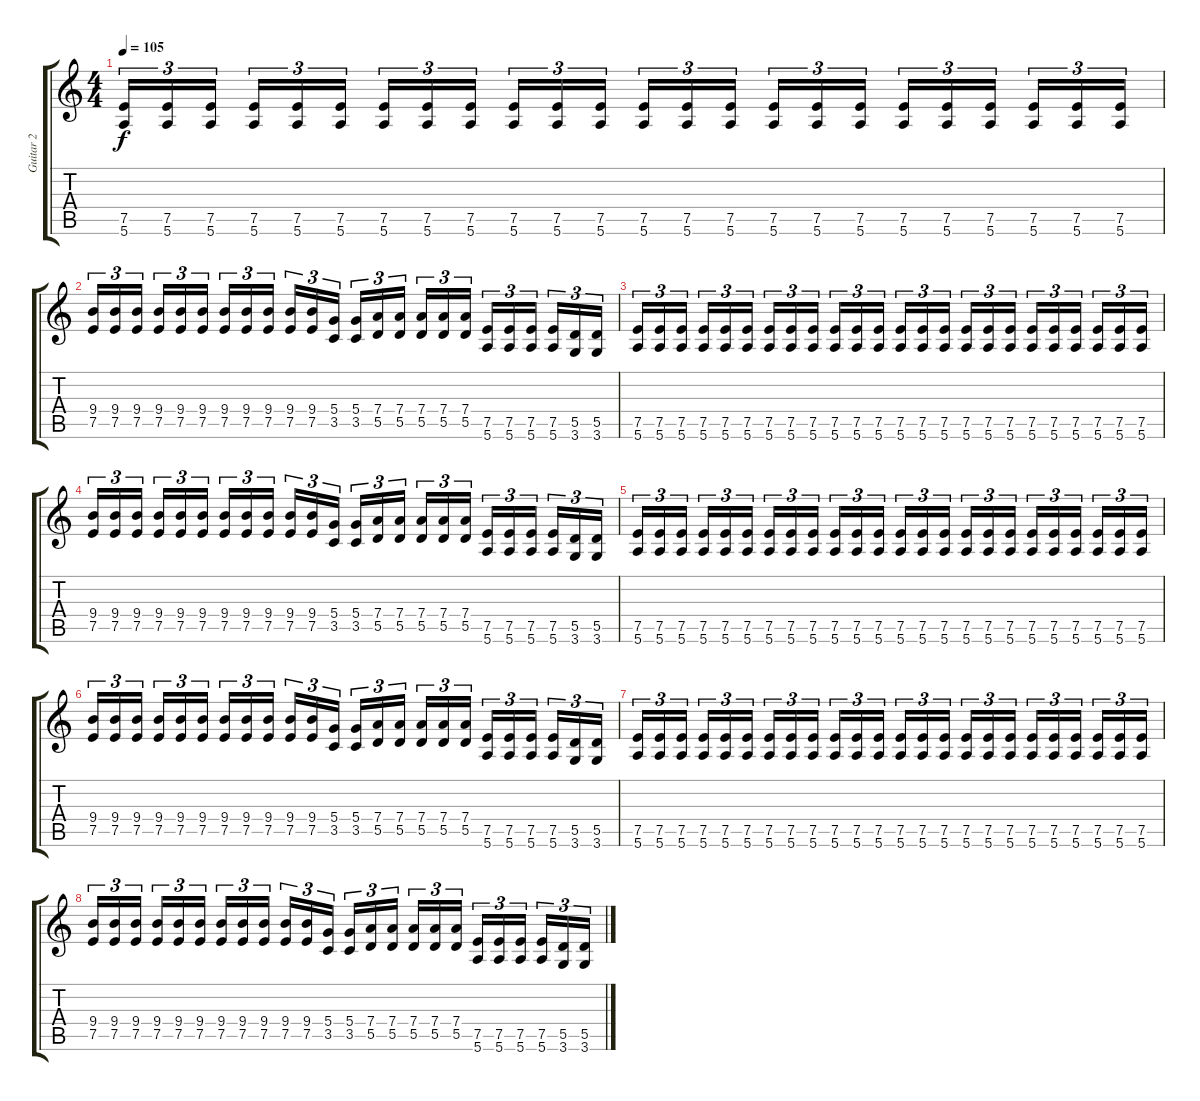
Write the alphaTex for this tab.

\track ("Guitar 2" "Guitar 2") {instrument overdrivenguitar}
\staff {score tabs}
\tuning (E4 B3 G3 D3 A2 E2) {hide}
\ts (4 4)
\tempo 105
\clef g2
\ks c
(7.5 5.6).16{tu (3 2) dy f} (7.5 5.6).16{tu (3 2)} (7.5 5.6).16{tu (3 2)} (7.5 5.6).16{tu (3 2)} (7.5 5.6).16{tu (3 2)} (7.5 5.6).16{tu (3 2)} (7.5 5.6).16{tu (3 2)} (7.5 5.6).16{tu (3 2)} (7.5 5.6).16{tu (3 2)} (7.5 5.6).16{tu (3 2)} (7.5 5.6).16{tu (3 2)} (7.5 5.6).16{tu (3 2)} (7.5 5.6).16{tu (3 2)} (7.5 5.6).16{tu (3 2)} (7.5 5.6).16{tu (3 2)} (7.5 5.6).16{tu (3 2)} (7.5 5.6).16{tu (3 2)} (7.5 5.6).16{tu (3 2)} (7.5 5.6).16{tu (3 2)} (7.5 5.6).16{tu (3 2)} (7.5 5.6).16{tu (3 2)} (7.5 5.6).16{tu (3 2)} (7.5 5.6).16{tu (3 2)} (7.5 5.6).16{tu (3 2)} |
(9.4 7.5).16{tu (3 2)} (9.4 7.5).16{tu (3 2)} (9.4 7.5).16{tu (3 2)} (9.4 7.5).16{tu (3 2)} (9.4 7.5).16{tu (3 2)} (9.4 7.5).16{tu (3 2)} (9.4 7.5).16{tu (3 2)} (9.4 7.5).16{tu (3 2)} (9.4 7.5).16{tu (3 2)} (9.4 7.5).16{tu (3 2)} (9.4 7.5).16{tu (3 2)} (5.4 3.5).16{tu (3 2)} (5.4 3.5).16{tu (3 2)} (7.4 5.5).16{tu (3 2)} (7.4 5.5).16{tu (3 2)} (7.4 5.5).16{tu (3 2)} (7.4 5.5).16{tu (3 2)} (7.4 5.5).16{tu (3 2)} (7.5 5.6).16{tu (3 2)} (7.5 5.6).16{tu (3 2)} (7.5 5.6).16{tu (3 2)} (7.5 5.6).16{tu (3 2)} (5.5 3.6).16{tu (3 2)} (5.5 3.6).16{tu (3 2)} |
(7.5 5.6).16{tu (3 2)} (7.5 5.6).16{tu (3 2)} (7.5 5.6).16{tu (3 2)} (7.5 5.6).16{tu (3 2)} (7.5 5.6).16{tu (3 2)} (7.5 5.6).16{tu (3 2)} (7.5 5.6).16{tu (3 2)} (7.5 5.6).16{tu (3 2)} (7.5 5.6).16{tu (3 2)} (7.5 5.6).16{tu (3 2)} (7.5 5.6).16{tu (3 2)} (7.5 5.6).16{tu (3 2)} (7.5 5.6).16{tu (3 2)} (7.5 5.6).16{tu (3 2)} (7.5 5.6).16{tu (3 2)} (7.5 5.6).16{tu (3 2)} (7.5 5.6).16{tu (3 2)} (7.5 5.6).16{tu (3 2)} (7.5 5.6).16{tu (3 2)} (7.5 5.6).16{tu (3 2)} (7.5 5.6).16{tu (3 2)} (7.5 5.6).16{tu (3 2)} (7.5 5.6).16{tu (3 2)} (7.5 5.6).16{tu (3 2)} |
(9.4 7.5).16{tu (3 2)} (9.4 7.5).16{tu (3 2)} (9.4 7.5).16{tu (3 2)} (9.4 7.5).16{tu (3 2)} (9.4 7.5).16{tu (3 2)} (9.4 7.5).16{tu (3 2)} (9.4 7.5).16{tu (3 2)} (9.4 7.5).16{tu (3 2)} (9.4 7.5).16{tu (3 2)} (9.4 7.5).16{tu (3 2)} (9.4 7.5).16{tu (3 2)} (5.4 3.5).16{tu (3 2)} (5.4 3.5).16{tu (3 2)} (7.4 5.5).16{tu (3 2)} (7.4 5.5).16{tu (3 2)} (7.4 5.5).16{tu (3 2)} (7.4 5.5).16{tu (3 2)} (7.4 5.5).16{tu (3 2)} (7.5 5.6).16{tu (3 2)} (7.5 5.6).16{tu (3 2)} (7.5 5.6).16{tu (3 2)} (7.5 5.6).16{tu (3 2)} (5.5 3.6).16{tu (3 2)} (5.5 3.6).16{tu (3 2)} |
(7.5 5.6).16{tu (3 2)} (7.5 5.6).16{tu (3 2)} (7.5 5.6).16{tu (3 2)} (7.5 5.6).16{tu (3 2)} (7.5 5.6).16{tu (3 2)} (7.5 5.6).16{tu (3 2)} (7.5 5.6).16{tu (3 2)} (7.5 5.6).16{tu (3 2)} (7.5 5.6).16{tu (3 2)} (7.5 5.6).16{tu (3 2)} (7.5 5.6).16{tu (3 2)} (7.5 5.6).16{tu (3 2)} (7.5 5.6).16{tu (3 2)} (7.5 5.6).16{tu (3 2)} (7.5 5.6).16{tu (3 2)} (7.5 5.6).16{tu (3 2)} (7.5 5.6).16{tu (3 2)} (7.5 5.6).16{tu (3 2)} (7.5 5.6).16{tu (3 2)} (7.5 5.6).16{tu (3 2)} (7.5 5.6).16{tu (3 2)} (7.5 5.6).16{tu (3 2)} (7.5 5.6).16{tu (3 2)} (7.5 5.6).16{tu (3 2)} |
(9.4 7.5).16{tu (3 2)} (9.4 7.5).16{tu (3 2)} (9.4 7.5).16{tu (3 2)} (9.4 7.5).16{tu (3 2)} (9.4 7.5).16{tu (3 2)} (9.4 7.5).16{tu (3 2)} (9.4 7.5).16{tu (3 2)} (9.4 7.5).16{tu (3 2)} (9.4 7.5).16{tu (3 2)} (9.4 7.5).16{tu (3 2)} (9.4 7.5).16{tu (3 2)} (5.4 3.5).16{tu (3 2)} (5.4 3.5).16{tu (3 2)} (7.4 5.5).16{tu (3 2)} (7.4 5.5).16{tu (3 2)} (7.4 5.5).16{tu (3 2)} (7.4 5.5).16{tu (3 2)} (7.4 5.5).16{tu (3 2)} (7.5 5.6).16{tu (3 2)} (7.5 5.6).16{tu (3 2)} (7.5 5.6).16{tu (3 2)} (7.5 5.6).16{tu (3 2)} (5.5 3.6).16{tu (3 2)} (5.5 3.6).16{tu (3 2)} |
(7.5 5.6).16{tu (3 2)} (7.5 5.6).16{tu (3 2)} (7.5 5.6).16{tu (3 2)} (7.5 5.6).16{tu (3 2)} (7.5 5.6).16{tu (3 2)} (7.5 5.6).16{tu (3 2)} (7.5 5.6).16{tu (3 2)} (7.5 5.6).16{tu (3 2)} (7.5 5.6).16{tu (3 2)} (7.5 5.6).16{tu (3 2)} (7.5 5.6).16{tu (3 2)} (7.5 5.6).16{tu (3 2)} (7.5 5.6).16{tu (3 2)} (7.5 5.6).16{tu (3 2)} (7.5 5.6).16{tu (3 2)} (7.5 5.6).16{tu (3 2)} (7.5 5.6).16{tu (3 2)} (7.5 5.6).16{tu (3 2)} (7.5 5.6).16{tu (3 2)} (7.5 5.6).16{tu (3 2)} (7.5 5.6).16{tu (3 2)} (7.5 5.6).16{tu (3 2)} (7.5 5.6).16{tu (3 2)} (7.5 5.6).16{tu (3 2)} |
(9.4 7.5).16{tu (3 2)} (9.4 7.5).16{tu (3 2)} (9.4 7.5).16{tu (3 2)} (9.4 7.5).16{tu (3 2)} (9.4 7.5).16{tu (3 2)} (9.4 7.5).16{tu (3 2)} (9.4 7.5).16{tu (3 2)} (9.4 7.5).16{tu (3 2)} (9.4 7.5).16{tu (3 2)} (9.4 7.5).16{tu (3 2)} (9.4 7.5).16{tu (3 2)} (5.4 3.5).16{tu (3 2)} (5.4 3.5).16{tu (3 2)} (7.4 5.5).16{tu (3 2)} (7.4 5.5).16{tu (3 2)} (7.4 5.5).16{tu (3 2)} (7.4 5.5).16{tu (3 2)} (7.4 5.5).16{tu (3 2)} (7.5 5.6).16{tu (3 2)} (7.5 5.6).16{tu (3 2)} (7.5 5.6).16{tu (3 2)} (7.5 5.6).16{tu (3 2)} (5.5 3.6).16{tu (3 2)} (5.5 3.6).16{tu (3 2)}
